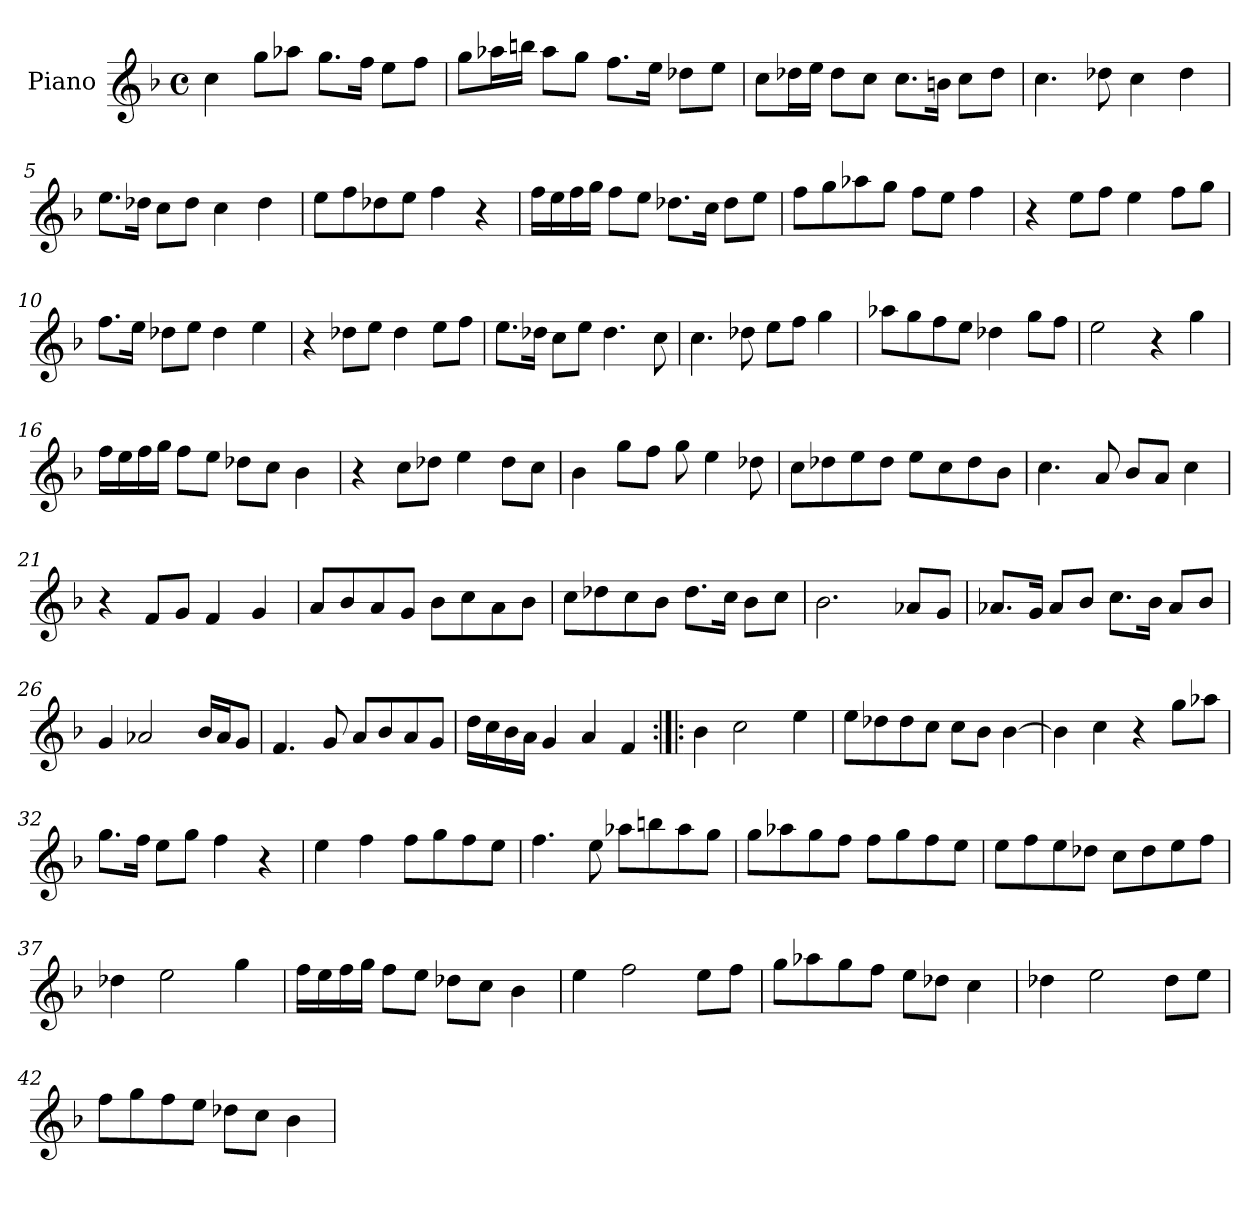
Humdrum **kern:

**kern
*part1
*staff1
*I"Piano
*I'Pno.
*clefG2
*k[b-]
*M4/4
*met(c)
=1
4cc\
8gg\L
8aa-X\J
8.gg\L
16ff\Jk
8ee\L
8ff\J
=2
8gg\L
16aa-X\L
16bbn\JJ
8aa-\L
8gg\J
8.ff\L
16ee\Jk
8dd-X\L
8ee\J
=3
8cc\L
16dd-X\L
16ee\JJ
8dd-\L
8cc\J
8.cc\L
16bn\Jk
8cc\L
8dd-\J
=4
4.cc\
8dd-X\
4cc\
4dd-\
!!LO:LB:g=z
=5
8.ee\L
16dd-X\Jk
8cc\L
8dd-\J
4cc\
4dd-\
=6
8ee\L
8ff\
8dd-X\
8ee\J
4ff\
4r
=7
16ff\LL
16ee\
16ff\
16gg\JJ
8ff\L
8ee\J
8.dd-X\L
16cc\Jk
8dd-\L
8ee\J
=8
8ff\L
8gg\
8aa-X\
8gg\J
8ff\L
8ee\J
4ff\
=9
4r
8ee\L
8ff\J
4ee\
8ff\L
8gg\J
!!LO:LB:g=z
=10
8.ff\L
16ee\Jk
8dd-X\L
8ee\J
4dd-\
4ee\
=11
4r
8dd-X\L
8ee\J
4dd-\
8ee\L
8ff\J
=12
8.ee\L
16dd-X\Jk
8cc\L
8ee\J
4.dd-\
8cc\
=13
4.cc\
8dd-X\
8ee\L
8ff\J
4gg\
=14
8aa-X\L
8gg\
8ff\
8ee\J
4dd-X\
8gg\L
8ff\J
=15
2ee\
4r
4gg\
!!LO:LB:g=z
=16
16ff\LL
16ee\
16ff\
16gg\JJ
8ff\L
8ee\J
8dd-X\L
8cc\J
4b-\
=17
4r
8cc\L
8dd-X\J
4ee\
8dd-\L
8cc\J
=18
4b-\
8gg\L
8ff\J
8gg\
4ee\
8dd-X\
=19
8cc\L
8dd-X\
8ee\
8dd-\J
8ee\L
8cc\
8dd-\
8b-\J
=20
4.cc\
8a/
8b-/L
8a/J
4cc\
!!LO:LB:g=z
=21
4r
8f/L
8g/J
4f/
4g/
=22
8a/L
8b-/
8a/
8g/J
8b-\L
8cc\
8a\
8b-\J
=23
8cc\L
8dd-X\
8cc\
8b-\J
8.dd-\L
16cc\Jk
8b-\L
8cc\J
=24
2.b-\
8a-X/L
8g/J
=25
8.a-X/L
16g/Jk
8a-/L
8b-/J
8.cc\L
16b-\Jk
8a-/L
8b-/J
=26
4g/
2a-X/
16b-/LL
16a-/J
8g/J
!!LO:LB:g=z
=27
4.f/
8g/
8a/L
8b-/
8a/
8g/J
=28
16dd\LL
16cc\
16b-\
16a\JJ
4g/
4a/
4f/
=29:|!|:
4b-\
2cc\
4ee\
=30
8ee\L
8dd-X\
8dd-\
8cc\J
8cc\L
8b-\J
[4b-\
=31
4b-\]
4cc\
4r
8gg\L
8aa-X\J
=32
8.gg\L
16ff\Jk
8ee\L
8gg\J
4ff\
4r
!!LO:LB:g=z
=33
4ee\
4ff\
8ff\L
8gg\
8ff\
8ee\J
=34
4.ff\
8ee\
8aa-X\L
8bbn\
8aa-\
8gg\J
=35
8gg\L
8aa-X\
8gg\
8ff\J
8ff\L
8gg\
8ff\
8ee\J
=36
8ee\L
8ff\
8ee\
8dd-X\J
8cc\L
8dd-\
8ee\
8ff\J
=37
4dd-X\
2ee\
4gg\
!!LO:LB:g=z
=38
16ff\LL
16ee\
16ff\
16gg\JJ
8ff\L
8ee\J
8dd-X\L
8cc\J
4b-\
=39
4ee\
2ff\
8ee\L
8ff\J
=40
8gg\L
8aa-X\
8gg\
8ff\J
8ee\L
8dd-X\J
4cc\
=41
4dd-X\
2ee\
8dd-\L
8ee\J
=42
8ff\L
8gg\
8ff\
8ee\J
8dd-X\L
8cc\J
4b-\
=
*-
